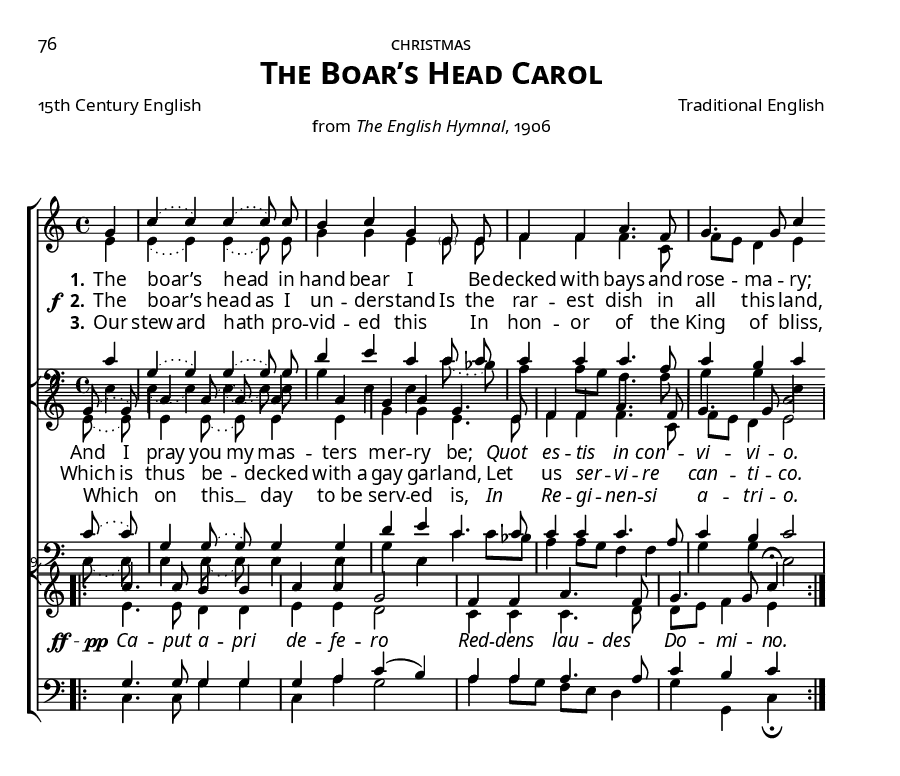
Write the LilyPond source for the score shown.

\version "2.14.2"
\include "util.ly"
\header {
    title = \markup{\override #'(font-name . "Garamond Premier Pro Semibold"){ \abs-fontsize #15 \smallCapsOldStyle"The Boar’s Head Carol"}}
    poet = \markup\oldStyleNum"15th Century English"
    composer = \markup\oldStyleNum"Traditional English"
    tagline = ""
  }\paper {
  print-all-headers = ##f
  paper-height = 9\in
  paper-width = 6\in
  indent = 0\in
  %system-system-spacing = #'((basic-distance . 10) (padding . 0))
  score-markup-spacing =
    #'((basic-distance . 0)
       (minimum-distance . 0)
       (padding . 0)
       (stretchability . 0))
  system-system-spacing =
    #'((basic-distance . 0)
       (minimum-distance . 0)
       (padding . -5)
       (stretchability . 100))
%{IF_LESSER
  markup-system-spacing #'stretchability = 50
  top-markup-spacing #'stretchability = 30
  last-bottom-spacing #'stretchability = 60
%}%END_IF_LESSER
  ragged-last-bottom = ##t
  ragged-bottom = ##f
  two-sided = ##t
  inner-margin = 0.5\in
  outer-margin = 0.25\in
  top-margin = 0.25\in
  bottom-margin = 0.25\in
  first-page-number = #076
  print-first-page-number = ##t
  headerLine = \markup{\override #'(font-name . "Garamond Premier Pro") \smallCapsOldStyle"christmas"}
  oddHeaderMarkup = \markup\fill-line{
     \override #'(font-name . "Garamond Premier Pro")\abs-fontsize #8.5
     \combine 
        \fill-line{"" \if \should-print-page-number
        \oldStylePageNum""
        }
        \fill-line{\headerLine}
  }
  evenHeaderMarkup = \markup {
     \override #'(font-name . "Garamond Premier Pro")\abs-fontsize #8.5
     \combine
        \if \should-print-page-number
        \oldStylePageNum""
        \fill-line{\headerLine}
  }
}

#(set-global-staff-size 15) \paper{ #(define fonts (make-pango-font-tree "GoudyOlSt BT" "Garamond Premier Pro" "Garamond Premier Pro" (/ 15 20))) }
%IF_NOT_LESSER

\markup\fill-line{\concat{ "from " \italic "The English Hymnal" \oldStyleNum", 1906"}}
\markup\vspace#2

%END_IF_NOT_LESSER

















%Boars Head Carol
global = {
  \key c \major
  \time 4/4
  \autoBeamOff
  \override DynamicLineSpanner #'staff-padding = #0.0
  \override DynamicLineSpanner #'Y-extent = #'(-1 . 1)
  \mergeDifferentlyDottedOn
}

sopMusic = \relative c'' {
  \partial 4 g4 |
  \slurDotted c4( c) c4( c8) c8 |
  b4 c g4 \parenthesize e8\noBeam e |
  
  f4 f a4. f8 |
  g4. g8 c4 \bar""\break g8\noBeam( g) |
  c4 c8\noBeam( c) c4 c |
  
  b c g4. e8 |
  f4 f a4. f8 |
  g4. g8 c2 | \break
  
  \repeat volta 2 {
    c4. c8 b4 b |
    c c g2 |
    f4 f a4. f8 |
    g4. g8 c4\fermata
  }
}
sopWords = \lyricmode {
  
}

altoMusic = \relative c' {
  e4 |
  \slurDotted e( e) e4( e8) e8 |
  g4 g e4 e8\noBeam e |
  
  f4 f f4. c8 |
  \slurSolid f8[ e] d4 e \slurDotted e8\noBeam( e) |
  e4 e8\noBeam( e) e4 e |
  
  g g e4. e8 |
  f4 f f4. c8 |
  \slurSolid f[ e] d4 e2 |
  
  \repeat volta 2 {
    e4. e8 d4 d |
    e e d2 |
    c4 c c4. d8 |
    \slurSolid d[ e] f4 e |
  }
}
altoWords = {
  \dropLyricsIX
  \lyricmode {
    \set stanza = #"1."
    \set ignoreMelismata = ##t
    The boar’s _ head _ in hand bear I "" Be -- decked with bays and rose -- ma -- ry;
    \set associatedVoice = "basses"
    And I pray you my mas -- ters mer -- ry be;
    \markup\italic Quot _ \markup\italic es -- \markup\italic tis _ \markup\italic in \markup\italic con -- \markup\italic vi -- \markup\italic vi -- \markup\italic o.
  }
  \set stanza = \markup\dynamic"  ff - pp"
  \lyricmode {
    \unset ignoreMelismata
    \markup\italic Ca -- \markup\italic put \markup\italic a -- \markup\italic pri \markup\italic de -- \markup\italic fe -- \markup\italic ro
    \set associatedVoice = "tenors"
    \markup\italic Red -- \markup\italic dens
    \set associatedVoice = "basses"
    \markup\italic lau -- \markup\italic des \markup\italic Do -- \markup\italic mi -- \markup\italic no.
  }
}
altoWordsII = {
  \dropLyricsIX
  \set stanza = \markup{\dynamic"f " "2."}
  \lyricmode {
  %\markup\italic
    \set ignoreMelismata = ##t
    The boar’s _ head as I un -- der -- stand Is the rar -- est dish in all this land,
    \set associatedVoice = "basses"
    Which is thus be -- _ decked with_a gay gar -- land,
    Let _ us
    \markup\italic ser -- _ \markup\italic vi -- \markup\italic re \markup\italic can -- \markup\italic ti -- \markup\italic co.
  }
}
altoWordsIII = \lyricmode {
  \dropLyricsIX
  \set stanza = #"3."
  \set ignoreMelismata = ##t
  Our stew -- ard hath _ pro -- vid -- ed this
  "" In hon -- or of the King of bliss,
  \set associatedVoice = "basses"
  Which _ on this __ _ day to_be serv -- ed is,
  \markup\italic In _ \markup\italic Re -- \markup\italic gi -- _ \markup\italic nen -- \markup\italic si \markup\italic a -- \markup\italic tri -- \markup\italic o.
}
altoWordsIV = \lyricmode {
}
altoWordsV = \lyricmode {
}
altoWordsVI = \lyricmode {
}
tenorMusic = \relative c' {
  c4 |
  \slurDotted g( g) g4( g8) g8 |
  d'4 e c4 c8\noBeam c |
  
  c4 c c4. a8 |
  c4 b c c8\noBeam( c) |
  g4 g8\noBeam( g) g4 g |
  
  d' e c4. c8 |
  c4 c c4. a8 |
  c4 b c2 |
  
  \repeat volta 2 {
    g4. g8 g4 g |
    g a \slurSolid c( b) |
    a a a4. a8 |
    c4 b c |
  }
}
tenorWords = \lyricmode {

}

bassMusic = \relative c {
  c4 |
  \slurDotted c( c) c4( c8) c8 |
  g'4 c, c4 c'8\noBeam( bes) |
  
  a4 \slurSolid a8[ g] f4. f8 |
  g4 g c, \slurDotted c8\noBeam( c) |
  c4 c8\noBeam( c) c4 c |
  
  g' c, c'4 c8[ bes] |
  a4 \slurSolid a8[ g] f4 f |
  g4 g c,2 |
  
  \repeat volta 2 {
    c4. c8 g'4 g |
    c, a' g2 |
    a4 a8[ g] f[ e] d4 |
    g4 g, c\fermata |
  }
}
bassWords = \lyricmode {

}

pianoRH = \relative c' {
  
}
pianoLH = \relative c' {
  
}

\score {
  <<
   \new ChoirStaff <<
%    \new Lyrics = sopranos \with { \override VerticalAxisGroup #'nonstaff-relatedstaff-spacing = #'((basic-distance . 1)) }
    \new Staff = women <<
      \new Voice = "sopranos" { \voiceOne << \global \sopMusic >> }
      \new Voice = "altos" { \voiceTwo << \global \altoMusic >> }
    >>
   \new Staff = men <<
      \clef bass
      \new Voice = "tenors" { \voiceOne << \global \tenorMusic >> }
      \new Voice = "basses" { \voiceTwo << \global \bassMusic >> }
    >>
    \new Lyrics \with { alignAboveContext = #"women" \override VerticalAxisGroup #'nonstaff-relatedstaff-spacing = #'((basic-distance . 1))} \lyricsto "sopranos" \sopWords
    \new Lyrics = "altosVI"  \with { alignBelowContext = #"women" } \lyricsto "tenors" \altoWordsVI
    \new Lyrics = "altosV"  \with { alignBelowContext = #"women" } \lyricsto "tenors" \altoWordsV
    \new Lyrics = "altosIV"  \with { alignBelowContext = #"women" } \lyricsto "tenors" \altoWordsIV
    \new Lyrics = "altosIII"  \with { alignBelowContext = #"women" } \lyricsto "tenors" \altoWordsIII
    \new Lyrics = "altosII"  \with { alignBelowContext = #"women" } \lyricsto "tenors" \altoWordsII
    \new Lyrics = "altos"  \with { alignBelowContext = #"women" \override VerticalAxisGroup #'nonstaff-relatedstaff-spacing = #'((padding . -0.5))} \lyricsto "tenors" \altoWords
    \new Lyrics \with { alignAboveContext = #"men" \override VerticalAxisGroup #'nonstaff-relatedstaff-spacing = #'((basic-distance . 1)) } \lyricsto "tenors" \tenorWords
    \new Lyrics \with { alignBelowContext = #"men" \override VerticalAxisGroup #'nonstaff-relatedstaff-spacing = #'((basic-distance . 1)) } \lyricsto "basses" \bassWords
  >>
%    \new PianoStaff << \new Staff { \new Voice { \pianoRH } } \new Staff { \clef "bass" \pianoLH } >>
  >>
  \layout {
    \context {
      \Score
      %\override SpacingSpanner #'base-shortest-duration = #(ly:make-moment 1 8)
      %\override SpacingSpanner #'common-shortest-duration = #(ly:make-moment 1 4)
    }
    \context {
      % Remove all empty staves
      % \Staff \RemoveEmptyStaves \override VerticalAxisGroup #'remove-first = ##t
    }
    \context {
      \Lyrics
      \override LyricText #'X-offset = #center-on-word
    }
  }
  
  
}

\score {
  \unfoldRepeats

  <<
   \new ChoirStaff <<
%    \new Lyrics = sopranos \with { \override VerticalAxisGroup #'nonstaff-relatedstaff-spacing = #'((basic-distance . 1)) }
    \new Staff = women <<
      \new Voice = "sopranos" { \voiceOne << \global \sopMusic >> }
      \new Voice = "altos" { \voiceTwo << \global \altoMusic >> }
    >>
   \new Staff = men <<
      \clef bass
      \new Voice = "tenors" { \voiceOne << \global \tenorMusic >> }
      \new Voice = "basses" { \voiceTwo << \global \bassMusic >> }
    >>
    \new Lyrics \with { alignAboveContext = #"women" \override VerticalAxisGroup #'nonstaff-relatedstaff-spacing = #'((basic-distance . 1))} \lyricsto "sopranos" \sopWords
    \new Lyrics = "altosVI"  \with { alignBelowContext = #"women" } \lyricsto "tenors" \altoWordsVI
    \new Lyrics = "altosV"  \with { alignBelowContext = #"women" } \lyricsto "tenors" \altoWordsV
    \new Lyrics = "altosIV"  \with { alignBelowContext = #"women" } \lyricsto "tenors" \altoWordsIV
    \new Lyrics = "altosIII"  \with { alignBelowContext = #"women" } \lyricsto "tenors" \altoWordsIII
    \new Lyrics = "altosII"  \with { alignBelowContext = #"women" } \lyricsto "tenors" \altoWordsII
    \new Lyrics = "altos"  \with { alignBelowContext = #"women" \override VerticalAxisGroup #'nonstaff-relatedstaff-spacing = #'((padding . -0.5))} \lyricsto "tenors" \altoWords
    \new Lyrics \with { alignAboveContext = #"men" \override VerticalAxisGroup #'nonstaff-relatedstaff-spacing = #'((basic-distance . 1)) } \lyricsto "tenors" \tenorWords
    \new Lyrics \with { alignBelowContext = #"men" \override VerticalAxisGroup #'nonstaff-relatedstaff-spacing = #'((basic-distance . 1)) } \lyricsto "basses" \bassWords
  >>
%    \new PianoStaff << \new Staff { \new Voice { \pianoRH } } \new Staff { \clef "bass" \pianoLH } >>
  >>
  
  
  \midi {
    \tempo 4 = 150
    \set Staff.midiInstrument = "piccolo"
  
    \context {
      \Voice
      \remove "Dynamic_performer"
    }
  }
}

